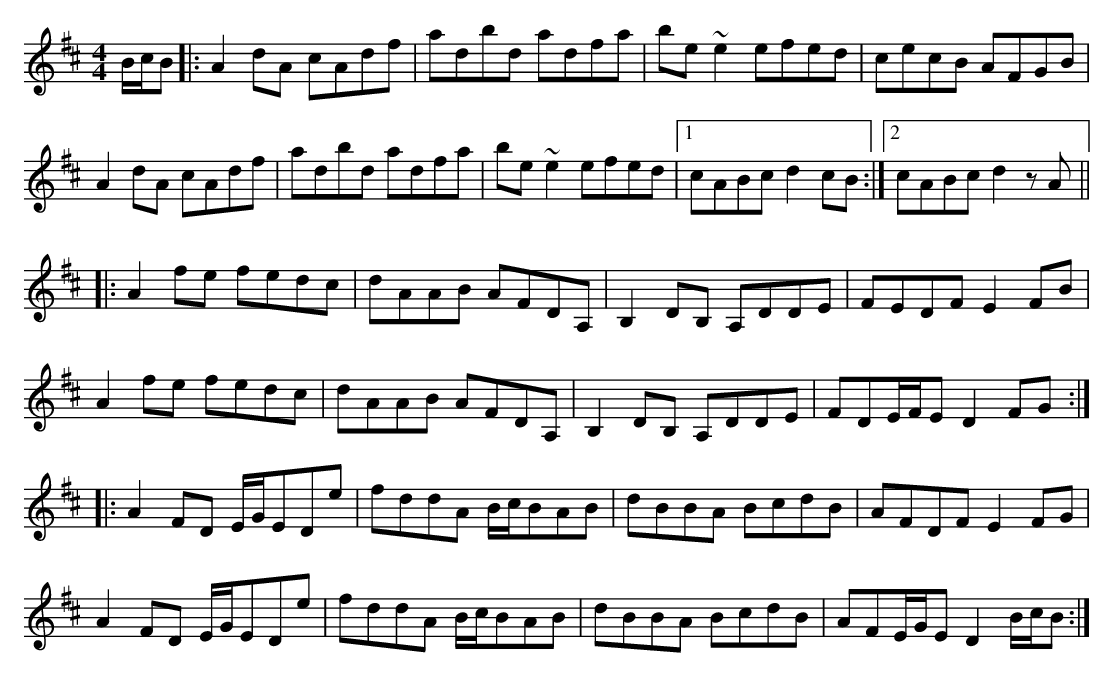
X:1
M:4/4
K:D
B/c/B|:A2dA cAdf|adbd adfa|be~e2 efed|cecB AFGB|
A2dA cAdf|adbd adfa|be~e2 efed|1 cABc d2cB:|2 cABc d2zA||
|:A2fe fedc|dAAB AFDA,|B,2DB, A,DDE|FEDF E2FB|
A2fe fedc|dAAB AFDA,|B,2DB, A,DDE|FDE/F/E D2FG:|
|:A2FD E/G/EDe|fddA B/c/BAB|dBBA BcdB|AFDF E2FG|
A2FD E/G/EDe|fddA B/c/BAB|dBBA BcdB|AFE/G/E D2B/c/B:|
